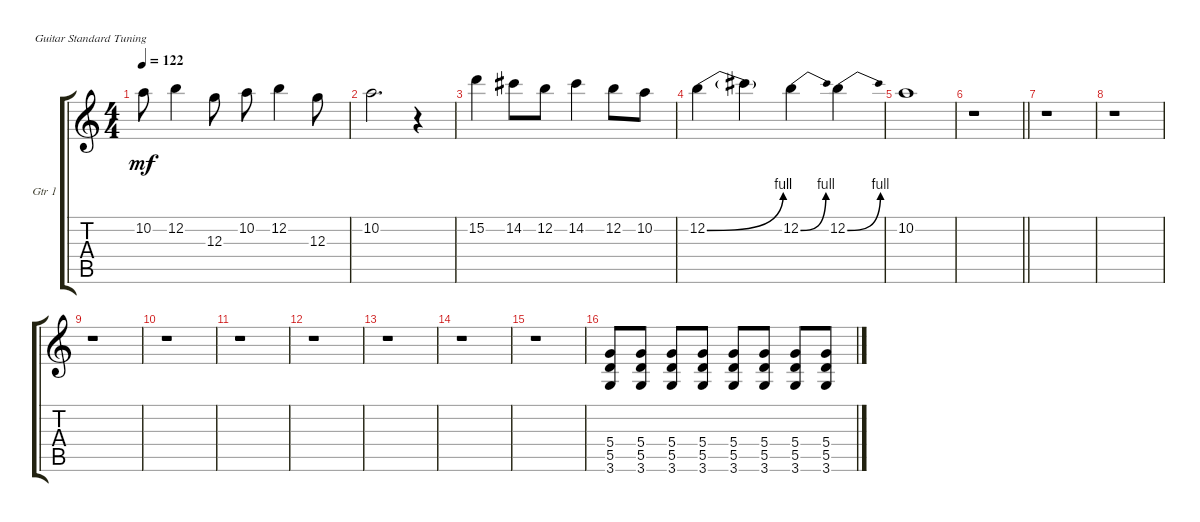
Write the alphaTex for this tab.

\defaultSystemsLayout 4
\bracketExtendMode groupsimilarinstruments
\firstSystemTrackNameOrientation horizontal
\otherSystemsTrackNameOrientation horizontal
\track ("Gitar Utama" "Gtr 1") {instrument distortionguitar}
\staff {score tabs}
\tuning (E4 B3 G3 D3 A2 E2)
\ts (4 4)
\tempo 122
\clef g2
\ks c
10.2.8{dy mf} 12.2.4 12.3.8 10.2.8 12.2.4 12.3.8 |
10.2.2{d} r.4 |
15.2.4 14.2.8 12.2.8 14.2.4 12.2.8 10.2.8 |
12.2{be (bend 0 0 30 4)}.4 12.2{t}.4 12.2{be (bend 0 0 30 4)}.4 12.2{be (bend 0 0 15 4)}.4 |
10.2.1 |
\barLineRight lightlight
r.1 |
r.1 |
r.1 |
r.1 |
r.1 |
r.1 |
r.1 |
r.1 |
r.1 |
r.1 |
(3.6 5.5 5.4).8 (5.4 5.5 3.6).8 (3.6 5.5 5.4).8 (5.4 5.5 3.6).8 (3.6 5.5 5.4).8 (5.4 5.5 3.6).8 (3.6 5.5 5.4).8 (5.4 5.5 3.6).8
